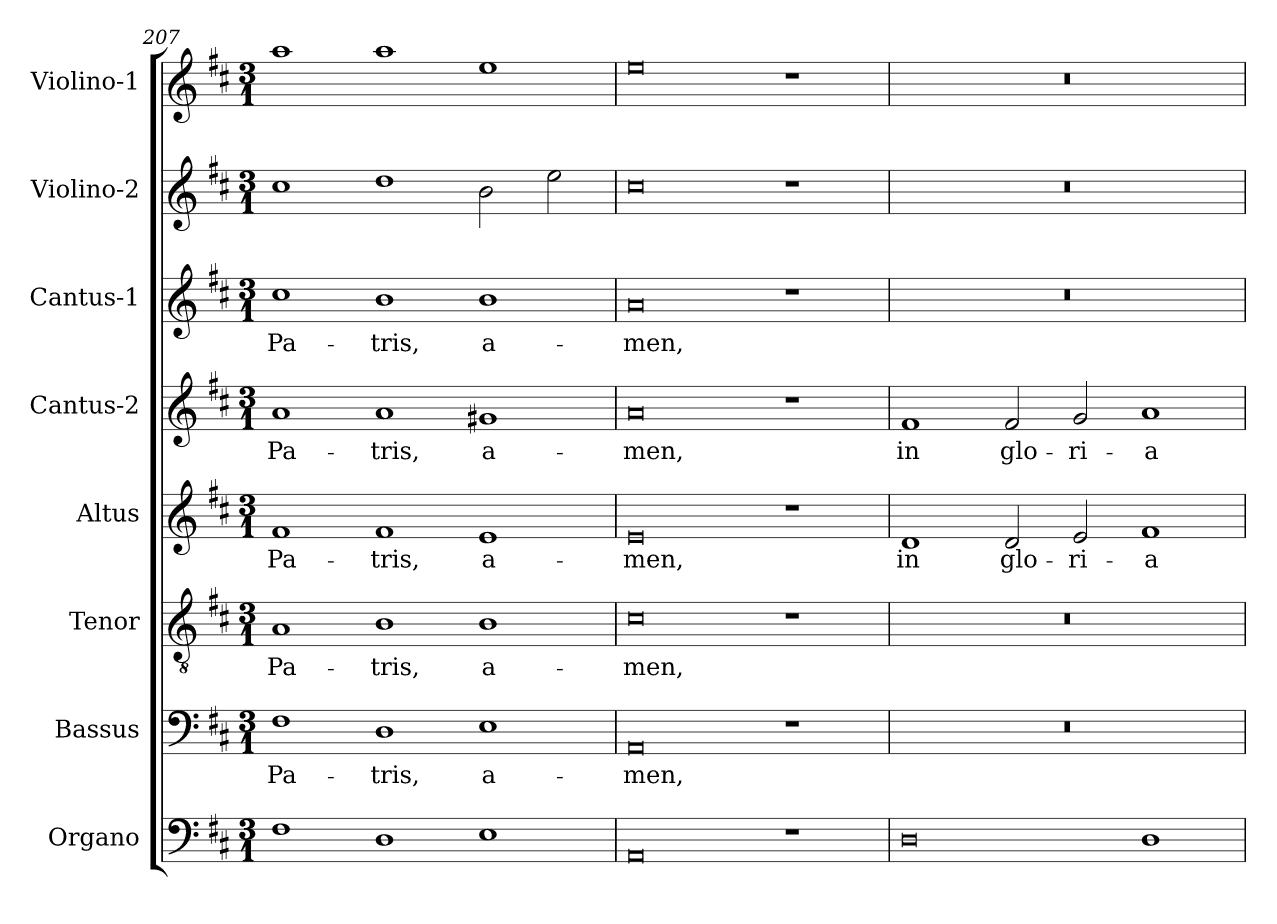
**kern	**kern	**text	**kern	**text	**kern	**text	**kern	**text	**kern	**text	**kern	**kern
*part8	*part7	*part7	*part6	*part6	*part5	*part5	*part4	*part4	*part3	*part3	*part2	*part1
*staff8	*staff7	*staff7	*staff6	*staff6	*staff5	*staff5	*staff4	*staff4	*staff3	*staff3	*staff2	*staff1
*I"Organo	*I"Bassus	*	*I"Tenor	*	*I"Altus	*	*I"Cantus-2	*	*I"Cantus-1	*	*I"Violino-2	*I"Violino-1
*I'Og	*I'B	*	*I'T	*	*I'A	*	*I'C2	*	*I'C1	*	*I'V2	*I'V1
!!LO:PB:g=z
*clefF4	*clefF4	*	*clefGv2	*	*clefG2	*	*clefG2	*	*clefG2	*	*clefG2	*clefG2
*k[f#c#]	*k[f#c#]	*	*k[f#c#]	*	*k[f#c#]	*	*k[f#c#]	*	*k[f#c#]	*	*k[f#c#]	*k[f#c#]
*D:	*D:	*	*D:	*	*D:	*	*D:	*	*D:	*	*D:	*D:
*M3/1	*M3/1	*	*M3/1	*	*M3/1	*	*M3/1	*	*M3/1	*	*M3/1	*M3/1
=207	=207	=207	=207	=207	=207	=207	=207	=207	=207	=207	=207	=207
!	!	!LO:LY:b	!	!	!	!	!	!	!	!	!	!
!	!	!	!	!LO:LY:b	!	!	!	!	!	!	!	!
!	!	!	!	!	!	!LO:LY:b	!	!	!	!	!	!
!	!	!	!	!	!	!	!	!LO:LY:b	!	!	!	!
!	!	!	!	!	!	!	!	!	!	!LO:LY:b	!	!
1F#	1F#	Pa-	1A	Pa-	1f#	Pa-	1a	Pa-	1cc#	Pa-	1cc#	1aa
!	!	!LO:LY:b	!	!	!	!	!	!	!	!	!	!
!	!	!	!	!LO:LY:b	!	!	!	!	!	!	!	!
!	!	!	!	!	!	!LO:LY:b	!	!	!	!	!	!
!	!	!	!	!	!	!	!	!LO:LY:b	!	!	!	!
!	!	!	!	!	!	!	!	!	!	!LO:LY:b	!	!
1D	1D	-tris,	1B	-tris,	1f#	-tris,	1a	-tris,	1b	-tris,	1dd	1aa
!	!	!LO:LY:b	!	!	!	!	!	!	!	!	!	!
!	!	!	!	!LO:LY:b	!	!	!	!	!	!	!	!
!	!	!	!	!	!	!LO:LY:b	!	!	!	!	!	!
!	!	!	!	!	!	!	!	!LO:LY:b	!	!	!	!
!	!	!	!	!	!	!	!	!	!	!LO:LY:b	!	!
1E	1E	a-	1B	a-	1e	a-	1g#X	a-	1b	a-	2b\	1ee
.	.	.	.	.	.	.	.	.	.	.	2ee\	.
=208	=208	=208	=208	=208	=208	=208	=208	=208	=208	=208	=208	=208
!	!	!LO:LY:b	!	!	!	!	!	!	!	!	!	!
!	!	!	!	!LO:LY:b	!	!	!	!	!	!	!	!
!	!	!	!	!	!	!LO:LY:b	!	!	!	!	!	!
!	!	!	!	!	!	!	!	!LO:LY:b	!	!	!	!
!	!	!	!	!	!	!	!	!	!	!LO:LY:b	!	!
0AA	0AA	-men,	0c#	-men,	0e	-men,	0a	-men,	0a	-men,	0cc#	0ee
1r	1r	.	1r	.	1r	.	1r	.	1r	.	1r	1r
=209	=209	=209	=209	=209	=209	=209	=209	=209	=209	=209	=209	=209
!	!	!	!	!	!	!LO:LY:b	!	!	!	!	!	!
!	!	!	!	!	!	!	!	!LO:LY:b	!	!	!	!
0D	0.r	.	0.r	.	1d	in	1f#	in	0.r	.	0.r	0.r
!	!	!	!	!	!	!LO:LY:b	!	!	!	!	!	!
!	!	!	!	!	!	!	!	!LO:LY:b	!	!	!	!
.	.	.	.	.	2d/	glo-	2f#/	glo-	.	.	.	.
!	!	!	!	!	!	!LO:LY:b	!	!	!	!	!	!
!	!	!	!	!	!	!	!	!LO:LY:b	!	!	!	!
.	.	.	.	.	2e/	-ri-	2g/	-ri-	.	.	.	.
!	!	!	!	!	!	!LO:LY:b	!	!	!	!	!	!
!	!	!	!	!	!	!	!	!LO:LY:b	!	!	!	!
1D	.	.	.	.	1f#	-a	1a	-a	.	.	.	.
=	=	=	=	=	=	=	=	=	=	=	=	=
*-	*-	*-	*-	*-	*-	*-	*-	*-	*-	*-	*-	*-
